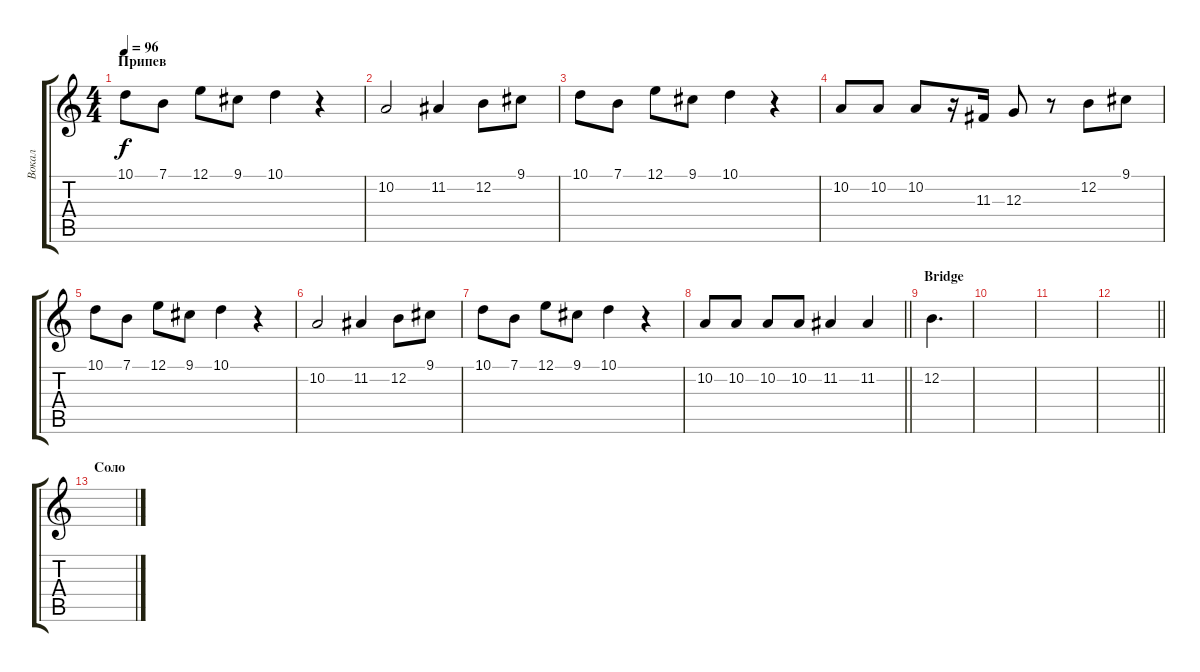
\track ("Вокал" "Вокал") {instrument lead6voice}
\staff {score tabs}
\tuning (E4 B3 G3 D3 A2 E2) {hide}
\ts (4 4)
\section ("" "Припев")
\tempo 96
\clef g2
\ks c
10.1.8{dy f} 7.1.8 12.1.8 9.1.8 10.1.4 r.4 |
10.2.2 11.2.4 12.2.8 9.1.8 |
10.1.8 7.1.8 12.1.8 9.1.8 10.1.4 r.4 |
10.2.8 10.2.8 10.2.8 r.16 11.3.16 12.3.8 r.8 12.2.8 9.1.8 |
10.1.8 7.1.8 12.1.8 9.1.8 10.1.4 r.4 |
10.2.2 11.2.4 12.2.8 9.1.8 |
10.1.8 7.1.8 12.1.8 9.1.8 10.1.4 r.4 |
\barLineRight lightlight
10.2.8 10.2.8 10.2.8 10.2.8 11.2.4 11.2.4 |
\section ("" "Bridge")
12.2.4{d} |
|
|
\barLineRight lightlight
|
\section ("" "Соло")
